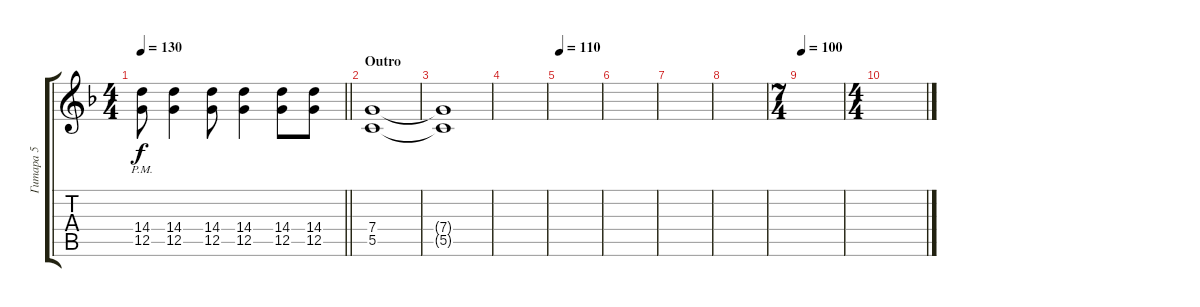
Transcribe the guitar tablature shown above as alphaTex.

\track ("Гитара 5" "Гитара 5") {instrument distortionguitar}
\staff {score tabs}
\tuning (D4 A3 F3 C3 G2 D2) {hide}
\ts (4 4)
\tempo 130
\clef g2
\barLineRight lightlight
\ks dminor
(14.4{pm} 12.5{pm}).8{dy f} (14.4 12.5).4 (14.4 12.5).8 (14.4 12.5).4 (14.4 12.5).8 (14.4 12.5).8 |
\section ("" "Outro")
(7.4 5.5).1 |
(7.4{t} 5.5{t}).1{volume 0} |
|
\tempo 110
|
|
|
|
\ts (7 4)
\tempo 100
|
\ts (4 4)
